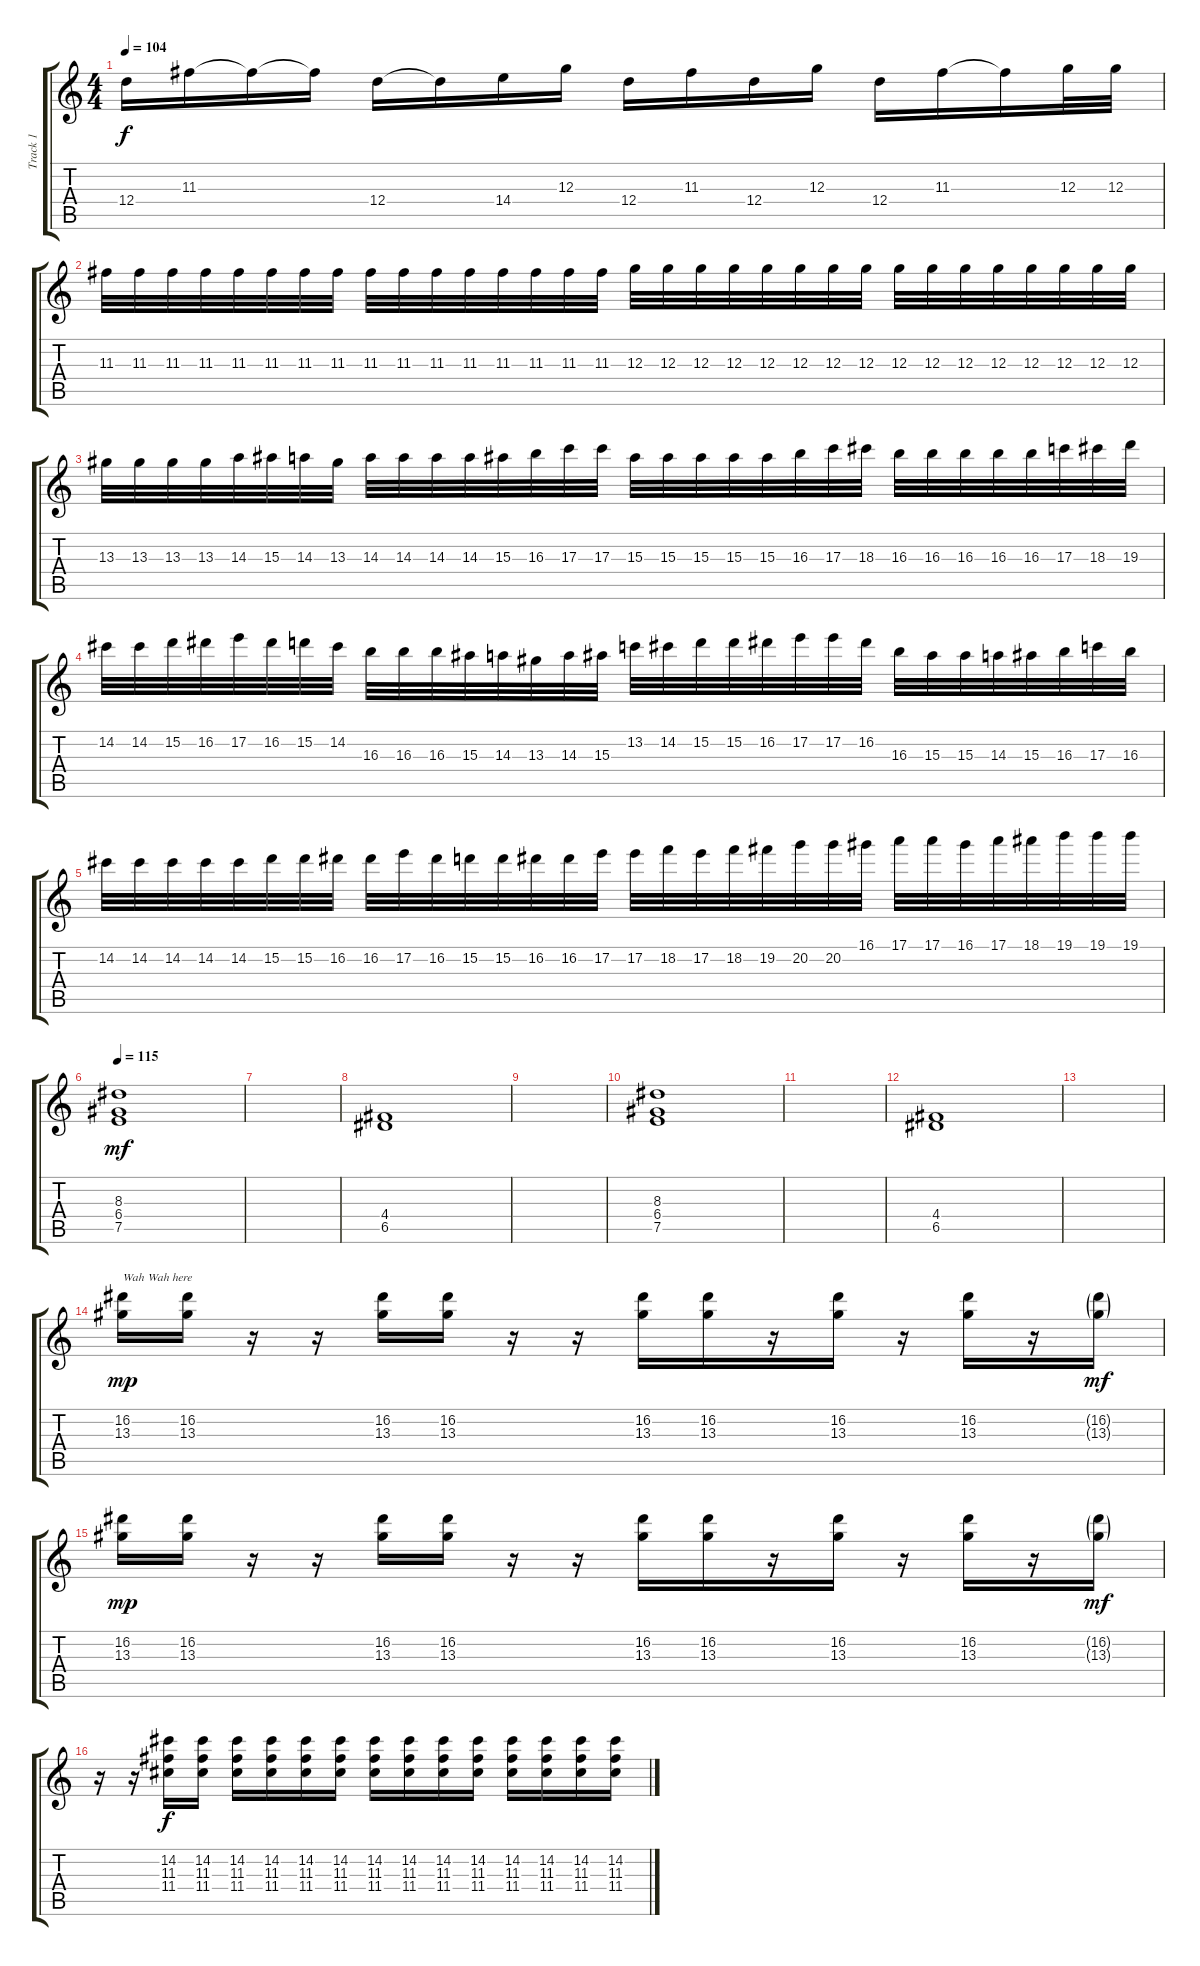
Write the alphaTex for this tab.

\track ("Track 1" "Track 1") {instrument electricguitarjazz}
\staff {score tabs}
\tuning (E4 B3 G3 D3 A2 D2) {hide}
\ts (4 4)
\tempo 104
\clef g2
\ks c
12.4.16{dy f} 11.3.16 11.3{t}.16 11.3{t}.16 12.4.16 12.4{t}.16 14.4.16 12.3.16 12.4.16 11.3.16 12.4.16 12.3.16 12.4.16 11.3.16 11.3{t}.16 12.3.32 12.3.32 |
11.3.32 11.3.32 11.3.32 11.3.32 11.3.32 11.3.32 11.3.32 11.3.32 11.3.32 11.3.32 11.3.32 11.3.32 11.3.32 11.3.32 11.3.32 11.3.32 12.3.32 12.3.32 12.3.32 12.3.32 12.3.32 12.3.32 12.3.32 12.3.32 12.3.32 12.3.32 12.3.32 12.3.32 12.3.32 12.3.32 12.3.32 12.3.32 |
13.3.32 13.3.32 13.3.32 13.3.32 14.3.32 15.3.32 14.3.32 13.3.32 14.3.32 14.3.32 14.3.32 14.3.32 15.3.32 16.3.32 17.3.32 17.3.32 15.3.32 15.3.32 15.3.32 15.3.32 15.3.32 16.3.32 17.3.32 18.3.32 16.3.32 16.3.32 16.3.32 16.3.32 16.3.32 17.3.32 18.3.32 19.3.32 |
14.2.32 14.2.32 15.2.32 16.2.32 17.2.32 16.2.32 15.2.32 14.2.32 16.3.32 16.3.32 16.3.32 15.3.32 14.3.32 13.3.32 14.3.32 15.3.32 13.2.32 14.2.32 15.2.32 15.2.32 16.2.32 17.2.32 17.2.32 16.2.32 16.3.32 15.3.32 15.3.32 14.3.32 15.3.32 16.3.32 17.3.32 16.3.32 |
14.2.32 14.2.32 14.2.32 14.2.32 14.2.32 15.2.32 15.2.32 16.2.32 16.2.32 17.2.32 16.2.32 15.2.32 15.2.32 16.2.32 16.2.32 17.2.32 17.2.32 18.2.32 17.2.32 18.2.32 19.2.32 20.2.32 20.2.32 16.1.32 17.1.32 17.1.32 16.1.32 17.1.32 18.1.32 19.1.32 19.1.32 19.1.32 |
\tempo 115
(8.3 6.4 7.5).1{dy mf instrument electricguitarjazz} |
|
(4.4 6.5).1 |
|
(8.3 6.4 7.5).1 |
|
(4.4 6.5).1 |
|
(16.2 13.3).16{txt "Wah Wah here" dy mp volume 13 instrument overdrivenguitar} (16.2 13.3).16 r.16 r.16 (16.2 13.3).16 (16.2 13.3).16 r.16 r.16 (16.2 13.3).16 (16.2 13.3).16 r.16 (16.2 13.3).16 r.16 (16.2 13.3).16 r.16 (16.2{g} 13.3{g}).16{dy mf} |
(16.2 13.3).16{dy mp} (16.2 13.3).16 r.16 r.16 (16.2 13.3).16 (16.2 13.3).16 r.16 r.16 (16.2 13.3).16 (16.2 13.3).16 r.16 (16.2 13.3).16 r.16 (16.2 13.3).16 r.16 (16.2{g} 13.3{g}).16{dy mf} |
r.16{volume 2} r.16 (14.2 11.3 11.4).16{dy f volume 13} (14.2 11.3 11.4).16 (14.2 11.3 11.4).16 (14.2 11.3 11.4).16 (14.2 11.3 11.4).16 (14.2 11.3 11.4).16{volume 3} (14.2 11.3 11.4).16 (14.2 11.3 11.4).16 (14.2 11.3 11.4).16 (14.2 11.3 11.4).16 (14.2 11.3 11.4).16 (14.2 11.3 11.4).16 (14.2 11.3 11.4).16 (14.2 11.3 11.4).16
